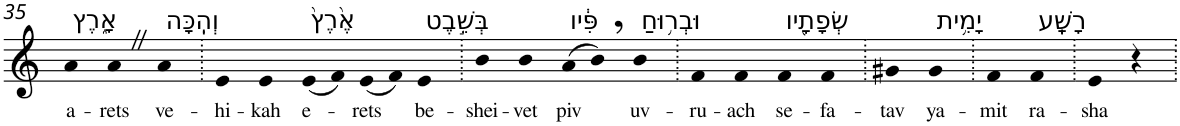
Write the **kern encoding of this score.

**kern	**text
*part1	*part1
*staff1	*staff1
*I"Piano	*
*I'Pno	*
!!LO:PB:g=z
*clefG2	*
*k[]	*
=35	=35
!LO:TX:a:t=אָ֑רֶץ	!
!	!LO:LY:b
4a	a-
!	!LO:LY:b
4aZ	-rets
!LO:TX:a:t=וְהִֽכָּה	!
!	!LO:LY:b
4a	ve-
=36.	=36.
!	!LO:LY:b
4e	-hi-
!	!LO:LY:b
4e	-kah
!LO:TX:a:t=אֶ֙רֶץ֙	!
!	!LO:LY:b
(8e	e-
8f)	.
!	!LO:LY:b
(8e	-rets
8f)	.
!LO:TX:a:t=בְּשֵׁ֣בֶט	!
!	!LO:LY:b
4e	be-
=37.	=37.
!	!LO:LY:b
4b	-shei-
!	!LO:LY:b
4b	-vet
!LO:TX:a:t=פִּ֔יו	!
!	!LO:LY:b
(8a	piv
8b,)	.
!LO:TX:a:t=וּבְר֥וּחַ	!
!	!LO:LY:b
4b	uv-
=38.	=38.
!	!LO:LY:b
4f	-ru-
!	!LO:LY:b
4f	-ach
!LO:TX:a:t=שְׂפָתָ֖יו	!
!	!LO:LY:b
4f	se-
!	!LO:LY:b
4f	-fa-
=39.	=39.
!	!LO:LY:b
4g#X	-tav
!LO:TX:a:t=יָמִ֥ית	!
!	!LO:LY:b
4g#	ya-
=40.	=40.
!	!LO:LY:b
4f	-mit
!LO:TX:a:t=רָשָֽׁע	!
!	!LO:LY:b
4f	ra-
=41.	=41.
!	!LO:LY:b
4e	-sha
4r	.
=.	=.
*-	*-
